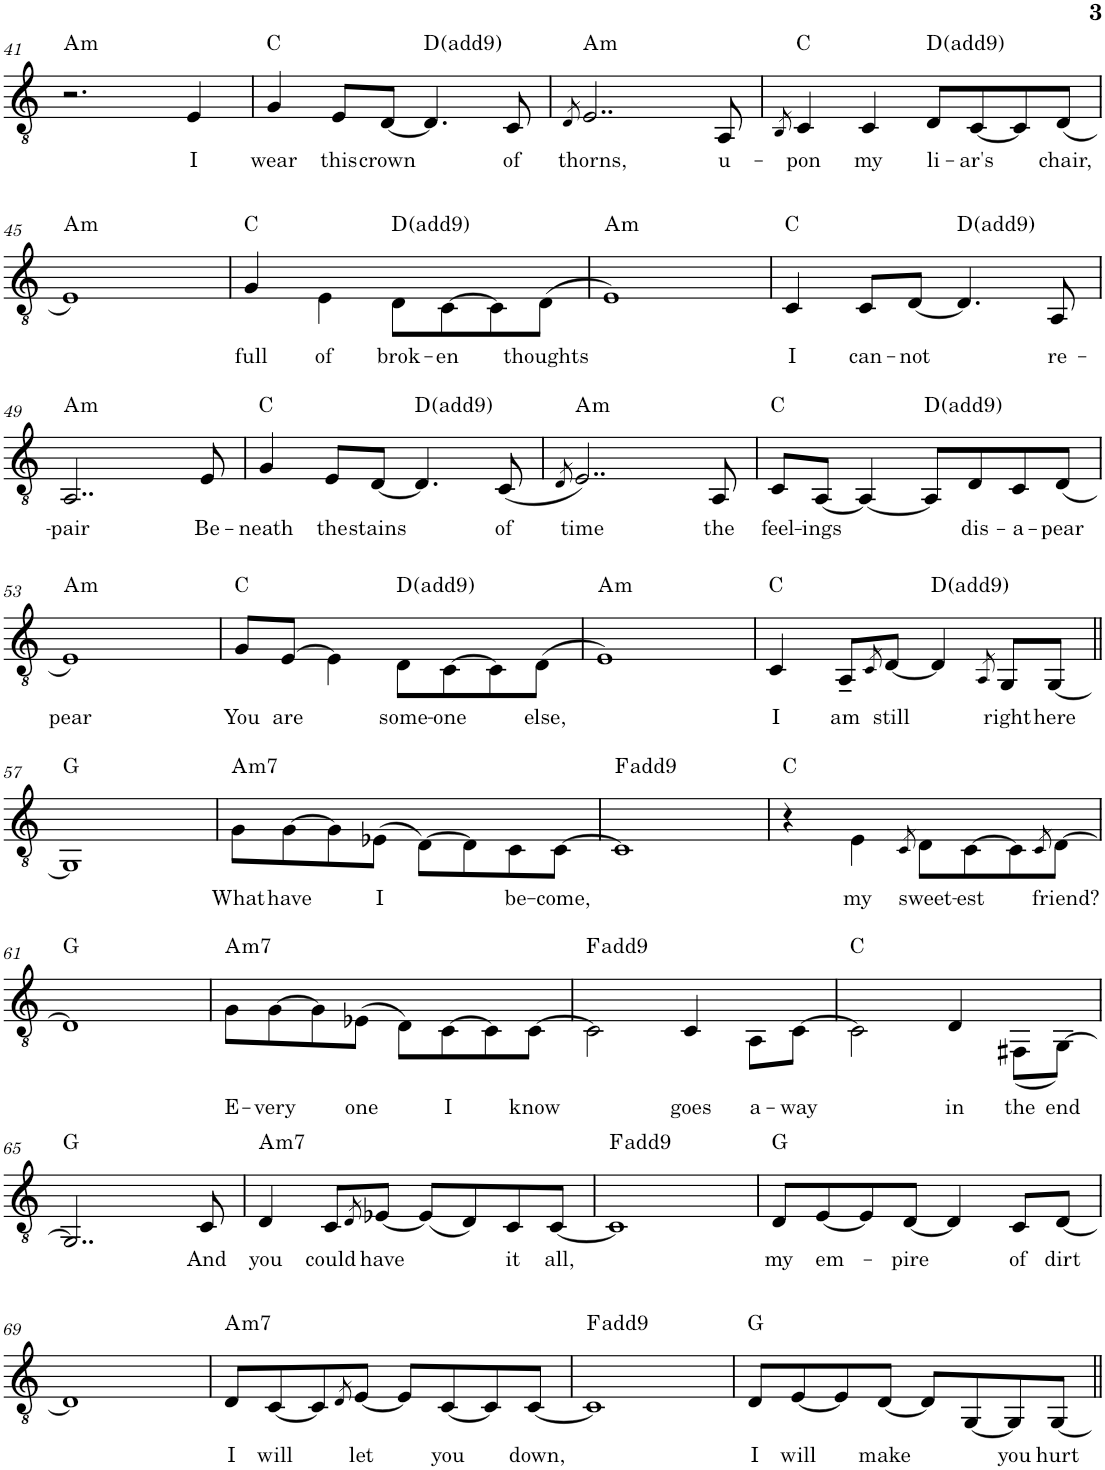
**kern	**kern	**text	**harte
*part2	*part1	*part1	*part1
*staff2	*staff1	*staff1	*
*I"Chitarra acustica 3	*I"Acoustic Guitar 2	*	*
*	*I'Ac Gtr	*	*
!!LO:PB:g=z
*clefGv2	*clefGv2	*	*
*k[]	*k[]	*	*
*M4/4	*M4/4	*	*
=41	=41	=41	=41
!	!	!	!LO:H:kt=m
8AA/L	2.r	.	A:min
8E/J	.	.	.
[4A [4c [4e	.	.	.
2A] 2c] 2e]	.	.	.
!	!	!LO:LY:b	!
.	4E/	I	.
=42	=42	=42	=42
!	!	!LO:LY:b	!
8C/L	4G/	wear	C:maj
8E/J	.	.	.
!	!	!LO:LY:b	!
4G 4c	8E/L	this	.
!	!	!LO:LY:b	!
.	[8D/J	crown	.
8D/L	4.D/]	.	D:maj(9)
[8A/ [8d/ [8e/J	.	.	.
4A] 4d] 4e]	.	.	.
!	!	!LO:LY:b	!
.	8C/	of	.
=43	=43	=43	=43
.	8qD/	.	.
!	!	!LO:LY:b	!LO:H:kt=m
8AA/L	2..E/	thorns,	A:min
8E/J	.	.	.
[8A\ [8c\ [8e\L	.	.	.
8A_\ 8c_\ 8e_\J	.	.	.
2A] 2c] 2e]	.	.	.
!	!	!LO:LY:b	!
.	8AA/	u-	.
=44	=44	=44	=44
.	8qBB/	.	.
!	!	!LO:LY:b	!
8C/L	4C/	-pon	C:maj
8E/J	.	.	.
!	!	!LO:LY:b	!
4E 4G 4c	4C/	my	.
!	!	!LO:LY:b	!
8D/L	8D/L	li-	D:maj(9)
!	!	!LO:LY:b	!
[8A/ [8d/ [8e/J	[8C/	-ar's	.
4A] 4d] 4e]	8C/]	.	.
!	!	!LO:LY:b	!
.	(8D/J	chair,	.
!!LO:LB:g=z
=45	=45	=45	=45
!	!	!	!LO:H:kt=m
8AA/L	1E)	.	A:min
8E/J	.	.	.
[8A\ [8c\ [8e\L	.	.	.
8A_\ 8c_\ 8e_\J	.	.	.
2A] 2c] 2e]	.	.	.
=46	=46	=46	=46
!	!	!LO:LY:b	!
8C/L	4G/	full	C:maj
8E/J	.	.	.
!	!	!LO:LY:b	!
4G 4c	4E\	of	.
!	!	!LO:LY:b	!
8D/L	8D\L	brok-	D:maj(9)
!	!	!LO:LY:b	!
[8A/ [8d/ [8e/J	[8C\	-en	.
4A] 4d] 4e]	8C\]	.	.
!	!	!LO:LY:b	!
.	(8D\J	thoughts	.
=47	=47	=47	=47
!	!	!	!LO:H:kt=m
8AA/L	1E)	.	A:min
8E/J	.	.	.
[8A\ [8c\ [8e\L	.	.	.
8A_\ 8c_\ 8e_\J	.	.	.
2A] 2c] 2e]	.	.	.
=48	=48	=48	=48
!	!	!LO:LY:b	!
8C/L	4C/	I	C:maj
8E/J	.	.	.
!	!	!LO:LY:b	!
4E 4G 4c	8C/L	can-	.
!	!	!LO:LY:b	!
.	[8D/J	-not	.
8D/L	4.D/]	.	D:maj(9)
[8A/ [8d/ [8e/J	.	.	.
4A] 4d] 4e]	.	.	.
!	!	!LO:LY:b	!
.	8AA/	re-	.
!!LO:LB:g=z
=49	=49	=49	=49
!	!	!LO:LY:b	!LO:H:kt=m
8AA/L	2..AA/	-pair	A:min
8E/J	.	.	.
[8A\ [8c\ [8e\L	.	.	.
8A_\ 8c_\ 8e_\J	.	.	.
2A] 2c] 2e]	.	.	.
!	!	!LO:LY:b	!
.	8E/	Be-	.
=50	=50	=50	=50
!	!	!LO:LY:b	!
4C 4E	4G/	-neath	C:maj
!	!	!LO:LY:b	!
4G 4c	8E/L	the	.
!	!	!LO:LY:b	!
.	[8D/J	stains	.
8D/L	4.D/]	.	D:maj(9)
[8A/ [8d/ [8e/J	.	.	.
4A] 4d] 4e]	.	.	.
!	!	!LO:LY:b	!
.	(8C/	of	.
=51	=51	=51	=51
.	8qD/	.	.
!	!	!LO:LY:b	!LO:H:kt=m
8AA/L	2..E/)	time	A:min
8E/J	.	.	.
[8A\ [8c\ [8e\L	.	.	.
8A_\ 8c_\ 8e_\J	.	.	.
2A] 2c] 2e]	.	.	.
!	!	!LO:LY:b	!
.	8AA/	the	.
=52	=52	=52	=52
!	!	!LO:LY:b	!
8C/L	8C/L	feel-	C:maj
!	!	!LO:LY:b	!
8E/J	[8AA/J	-ings	.
4E 4G 4c	4AA/_	.	.
8D/L	8AA/L]	.	D:maj(9)
!	!	!LO:LY:b	!
[8A/ [8d/ [8e/J	8D/	dis-	.
!	!	!LO:LY:b	!
4A] 4d] 4e]	8C/	-a-	.
!	!	!LO:LY:b	!
.	(8D/J	-pear	.
!!LO:LB:g=z
=53	=53	=53	=53
!	!	!LO:LY:b	!LO:H:kt=m
8AA/L	1E)	-pear	A:min
8E/J	.	.	.
[8A\ [8c\ [8e\L	.	.	.
8A_\ 8c_\ 8e_\J	.	.	.
2A] 2c] 2e]	.	.	.
=54	=54	=54	=54
!	!	!LO:LY:b	!
8C/L	8G/L	You	C:maj
!	!	!LO:LY:b	!
8E/J	[8E/J	are	.
4G 4c	4E\]	.	.
!	!	!LO:LY:b	!
8D/L	8D\L	some-	D:maj(9)
!	!	!LO:LY:b	!
[8A/ [8d/ [8e/J	[8C\	-one	.
4A] 4d] 4e]	8C\]	.	.
!	!	!LO:LY:b	!
.	(8D\J	else,	.
=55	=55	=55	=55
!	!	!	!LO:H:kt=m
8AA/L	1E)	.	A:min
8E/J	.	.	.
[8A\ [8c\ [8e\L	.	.	.
8A_\ 8c_\ 8e_\J	.	.	.
2A] 2c] 2e]	.	.	.
=56	=56	=56	=56
!	!	!LO:LY:b	!
8C/L	4C/	I	C:maj
8E/J	.	.	.
!	!	!LO:LY:b	!
4G 4c	8AA~/L	am	.
.	8qC/	.	.
!	!	!LO:LY:b	!
.	[8D/J	still	.
8D/L	4D/]	.	D:maj(9)
[8A/ [8d/ [8e/J	.	.	.
.	8qAA/	.	.
!	!	!LO:LY:b	!
4A] 4d] 4e]	8GG/L	-right	.
!	!	!LO:LY:b	!
.	[8GG/J	here	.
!!LO:LB:g=z
=57||	=57||	=57||	=57||
4GG 4BB 4D 4G 4d 4g	1GG]	.	G:maj
8D/ 8G/ 8d/ 8g/L	.	.	.
8GG/ 8BB/ 8D/ 8G/J	.	.	.
8D/ 8G/ 8d/ 8g/L	.	.	.
8GG/ 8BB/ 8D/ 8G/J	.	.	.
8D/ 8G/ 8d/ 8g/L	.	.	.
8GG/ 8BB/ 8D/ 8G/J	.	.	.
=58	=58	=58	=58
!	!	!LO:LY:b	!LO:H:kt=m7
8AA/ 8E/ 8G/ 8c/ 8g/L	8G\L	What	A:min7
!	!	!LO:LY:b	!
8E/ 8G/ 8c/J	[8G\	have	.
8G/ 8c/ 8g/L	8G\]	.	.
!	!	!LO:LY:b	!
8E/ 8G/ 8c/J	(8E-X\J	I	.
8G/ 8c/ 8g/L	[8D\L)	.	.
8E/ 8G/ 8c/J	8D\]	.	.
!	!	!LO:LY:b	!
8G/ 8c/ 8g/L	8C\	be-	.
!	!	!LO:LY:b	!
8E/ 8G/ 8c/J	[8C\J	-come,	.
=59	=59	=59	=59
8FF/ 8F/ 8A/ 8c/ 8g/L	1C]	.	F:maj(9)
8F/ 8A/ 8c/J	.	.	.
8A\ 8c\ 8g\L	.	.	.
8F\ 8A\ 8c\J	.	.	.
8A\ 8c\ 8g\L	.	.	.
8F\ 8A\ 8c\J	.	.	.
8A/ 8c/ 8g/L	.	.	.
8D/ 8G/ 8B/J	.	.	.
=60	=60	=60	=60
8GG/ 8BB/ 8D/ 8G/ 8d/ 8g/L	4r	.	C:maj
8GG/ 8BB/ 8D/ 8G/J	.	.	.
!	!	!LO:LY:b	!
8D/ 8G/ 8d/ 8g/L	4E\	my	.
8GG/ 8BB/ 8D/ 8G/J	.	.	.
.	8qC/	.	.
!	!	!LO:LY:b	!
8D/ 8G/ 8d/ 8g/L	8D\L	sweet-	.
!	!	!LO:LY:b	!
8GG/ 8BB/ 8D/ 8G/J	[8C\	-est	.
8D/ 8G/ 8d/ 8g/L	8C\]	.	.
.	8qC/	.	.
!	!	!LO:LY:b	!
8GG/ 8BB/ 8D/ 8G/J	[8D\J	friend?	.
!!LO:LB:g=z
=61	=61	=61	=61
8GG/ 8BB/ 8D/ 8G/ 8d/ 8g/L	1D]	.	G:maj
8GG/ 8BB/ 8D/ 8G/J	.	.	.
8D/ 8G/ 8d/ 8g/L	.	.	.
8GG/ 8BB/ 8D/ 8G/J	.	.	.
8D/ 8G/ 8d/ 8g/L	.	.	.
8GG/ 8BB/ 8D/ 8G/J	.	.	.
8D/ 8G/ 8d/ 8g/L	.	.	.
8GG/ 8BB/ 8D/ 8G/J	.	.	.
=62	=62	=62	=62
!	!	!LO:LY:b	!LO:H:kt=m7
8AA/ 8E/ 8G/ 8c/ 8g/L	8G\L	E-	A:min7
!	!	!LO:LY:b	!
8E/ 8G/ 8c/J	[8G\	-very	.
8G/ 8c/ 8g/L	8G\]	.	.
!	!	!LO:LY:b	!
8E/ 8G/ 8c/J	(8E-X\J	one	.
8G/ 8c/ 8g/L	8D\L)	.	.
!	!	!LO:LY:b	!
8E/ 8G/ 8c/J	[8C\	I	.
8G/ 8c/ 8g/L	8C\]	.	.
!	!	!LO:LY:b	!
8E/ 8G/ 8c/J	[8C\J	know	.
=63	=63	=63	=63
8FF/ 8F/ 8A/ 8c/ 8g/L	2C\]	.	F:maj(9)
8F/ 8A/ 8c/J	.	.	.
8A\ 8c\ 8g\L	.	.	.
8F\ 8A\ 8c\J	.	.	.
!	!	!LO:LY:b	!
8A\ 8c\ 8g\L	4C/	goes	.
8F\ 8A\ 8c\J	.	.	.
!	!	!LO:LY:b	!
8A/ 8c/ 8g/L	8AA\L	a-	.
!	!	!LO:LY:b	!
8D/ 8G/ 8B/J	[8C\J	-way	.
=64	=64	=64	=64
8GG/ 8BB/ 8D/ 8G/ 8d/ 8g/L	2C\]	.	C:maj
8GG/ 8BB/ 8D/ 8G/J	.	.	.
8D/ 8G/ 8d/ 8g/L	.	.	.
8GG/ 8BB/ 8D/ 8G/J	.	.	.
!	!	!LO:LY:b	!
8D/ 8G/ 8d/ 8g/L	4D/	in	.
8GG/ 8BB/ 8D/ 8G/J	.	.	.
!	!	!LO:LY:b	!
8D/ 8G/ 8d/ 8g/L	(<8FF#X\L	the	.
!	!	!LO:LY:b	!
8GG/ 8BB/ 8D/ 8G/J	[8GG\J)	end	.
!!LO:LB:g=z
=65	=65	=65	=65
8GG/ 8BB/ 8D/ 8G/ 8d/ 8g/L	2..GG/]	.	G:maj
8GG/ 8BB/ 8D/ 8G/J	.	.	.
8D/ 8G/ 8d/ 8g/L	.	.	.
8GG/ 8BB/ 8D/ 8G/J	.	.	.
8D/ 8G/ 8d/ 8g/L	.	.	.
8GG/ 8BB/ 8D/ 8G/J	.	.	.
8D/ 8G/ 8d/ 8g/L	.	.	.
!	!	!LO:LY:b	!
8GG/ 8BB/ 8D/ 8G/J	8C/	And	.
=66	=66	=66	=66
!	!	!LO:LY:b	!LO:H:kt=m7
4AA 4E 4G 4c 4g	4D/	you	A:min7
!	!	!LO:LY:b	!
8G/ 8c/ 8g/L	8C/L	could	.
.	8qD/	.	.
!	!	!LO:LY:b	!
8AA/ 8E/ 8G/J	[8E-X/J	have	.
8G/ 8c/ 8g/L	(8E-/L]	.	.
8AA/ 8E/ 8G/J	8D/)	.	.
!	!	!LO:LY:b	!
8G/ 8c/ 8g/L	8C/	it	.
!	!	!LO:LY:b	!
8AA/ 8E/ 8G/J	[8C/J	all,	.
=67	=67	=67	=67
4FF 4F 4A 4c 4g	1C]	.	F:maj(9)
8A\ 8c\ 8g\L	.	.	.
8FF\ 8F\ 8A\ 8c\J	.	.	.
8A\ 8c\ 8g\L	.	.	.
8FF\ 8F\ 8A\ 8c\J	.	.	.
8A\ 8c\ 8g\L	.	.	.
8FF\ 8F\ 8A\ 8c\J	.	.	.
=68	=68	=68	=68
!	!	!LO:LY:b	!
8GG/ 8BB/ 8D/ 8G/ 8d/ 8g/L	8D/L	my	G:maj
!	!	!LO:LY:b	!
8GG/ 8BB/ 8D/ 8G/J	[8E/	em-	.
8D/ 8G/ 8d/ 8g/L	8E/]	.	.
!	!	!LO:LY:b	!
8GG/ 8BB/ 8D/ 8G/J	[8D/J	-pire	.
8D/ 8G/ 8d/ 8g/L	4D/]	.	.
8GG/ 8BB/ 8D/ 8G/J	.	.	.
!	!	!LO:LY:b	!
8D/ 8G/ 8d/ 8g/L	8C/L	of	.
!	!	!LO:LY:b	!
8GG/ 8BB/ 8D/ 8G/J	[8D/J	dirt	.
!!LO:LB:g=z
=69	=69	=69	=69
8GG/ 8BB/ 8D/ 8G/ 8d/ 8g/L	1D]	.	.
8GG/ 8BB/ 8D/ 8G/J	.	.	.
8D/ 8G/ 8d/ 8g/L	.	.	.
8GG/ 8BB/ 8D/ 8G/J	.	.	.
8D/ 8G/ 8d/ 8g/L	.	.	.
8GG/ 8BB/ 8D/ 8G/J	.	.	.
8D/ 8G/ 8d/ 8g/L	.	.	.
8GG/ 8BB/ 8D/ 8G/J	.	.	.
=70	=70	=70	=70
!	!	!LO:LY:b	!LO:H:kt=m7
4AA 4E 4G 4c 4g	8D/L	I	A:min7
!	!	!LO:LY:b	!
.	[8C/	will	.
8G/ 8c/ 8g/L	8C/]	.	.
.	8qD/	.	.
!	!	!LO:LY:b	!
8AA/ 8E/ 8G/J	[8E/J	let	.
8G/ 8c/ 8g/L	8E/L]	.	.
!	!	!LO:LY:b	!
8AA/ 8E/ 8G/J	[8C/	you	.
8G/ 8c/ 8g/L	8C/]	.	.
!	!	!LO:LY:b	!
8AA/ 8E/ 8G/J	[8C/J	down,	.
=71	=71	=71	=71
4FF 4F 4A 4c 4g	1C]	.	F:maj(9)
8A\ 8c\ 8g\L	.	.	.
8FF\ 8F\ 8A\ 8c\J	.	.	.
8A\ 8c\ 8g\L	.	.	.
8FF\ 8F\ 8A\ 8c\J	.	.	.
8A\ 8c\ 8g\L	.	.	.
8FF\ 8F\ 8A\ 8c\J	.	.	.
=72	=72	=72	=72
!	!	!LO:LY:b	!
8GG/ 8BB/ 8D/ 8G/ 8d/ 8g/L	8D/L	I	G:maj
!	!	!LO:LY:b	!
8GG/ 8BB/ 8D/ 8G/J	[8E/	will	.
8D/ 8G/ 8d/ 8g/L	8E/]	.	.
!	!	!LO:LY:b	!
8GG/ 8BB/ 8D/ 8G/J	[8D/J	make	.
8D/ 8G/ 8d/ 8g/L	8D/L]	.	.
8GG/ 8BB/ 8D/ 8G/J	[8GG/	.	.
!	!	!LO:LY:b	!
8D/ 8G/ 8d/ 8g/L	8GG/]	you	.
!	!	!LO:LY:b	!
8GG/ 8BB/ 8D/ 8G/J	[8GG/J	hurt	.
=||	=||	=||	=||
*-	*-	*-	*-
